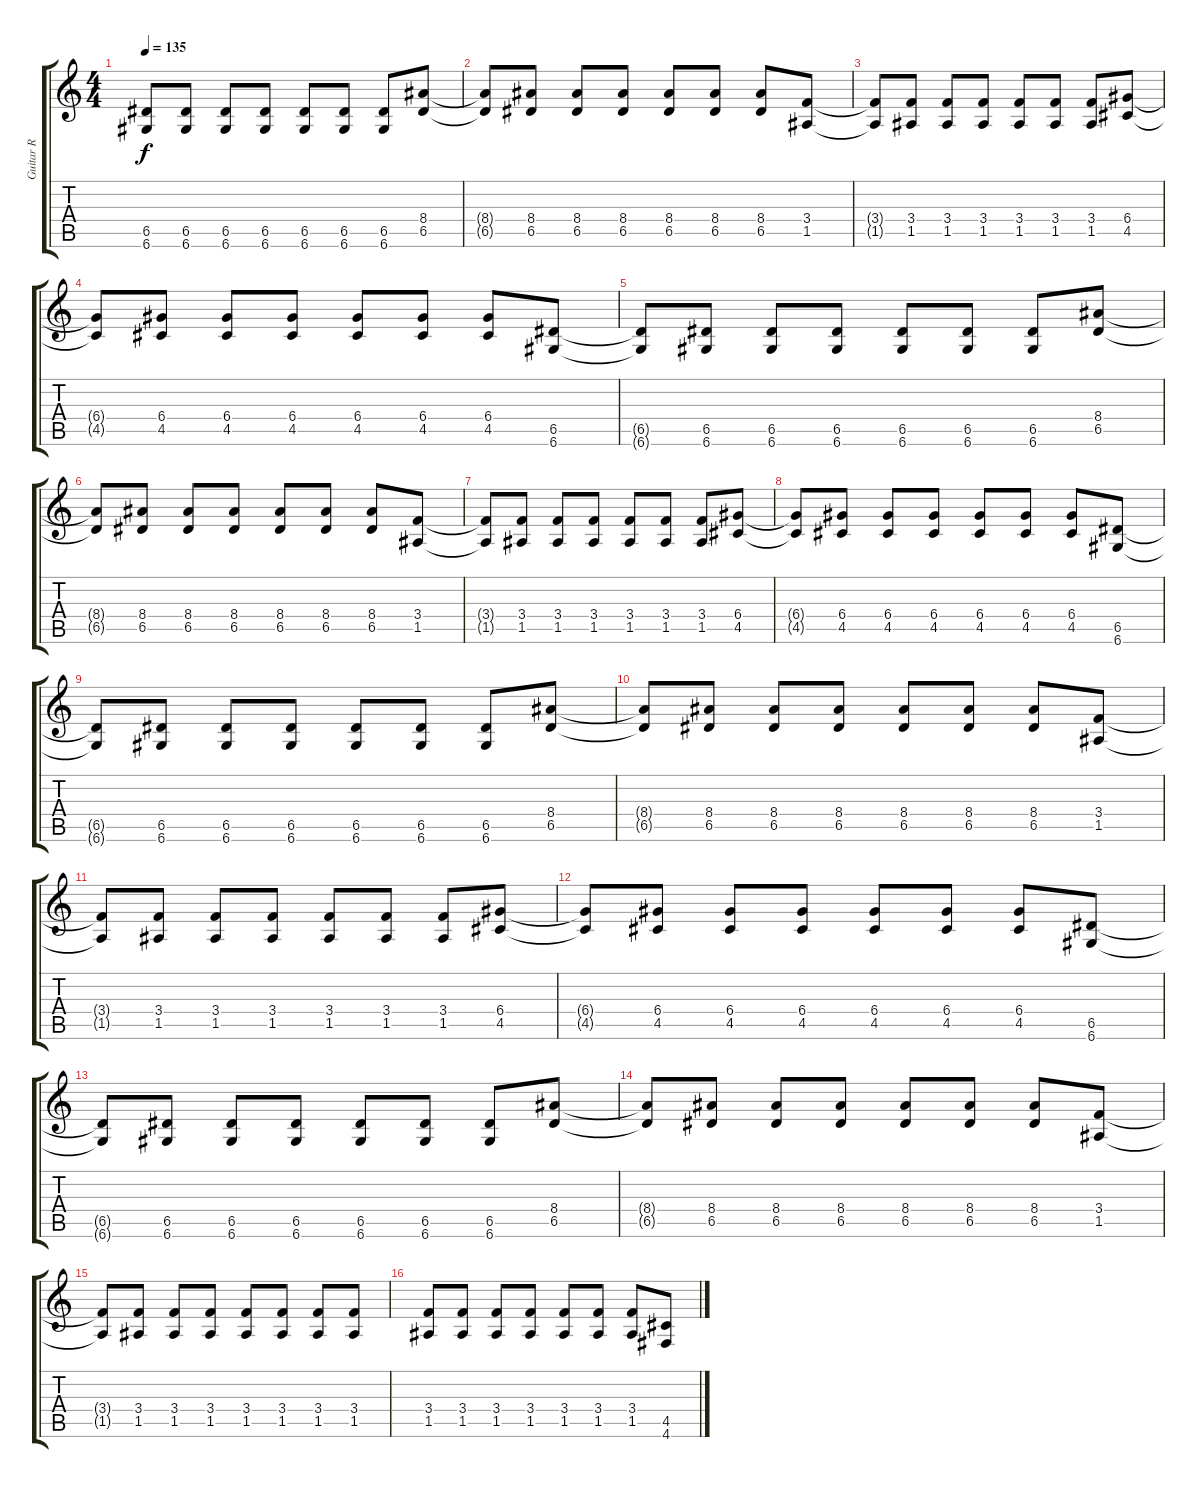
\track ("Guitar R" "Guitar R") {instrument overdrivenguitar}
\staff {score tabs}
\tuning (E4 B3 G3 D3 A2 D2) {hide}
\ts (4 4)
\tempo 135
\clef g2
\ks c
(6.5{t} 6.6{t}).8{dy f} (6.5 6.6).8 (6.5 6.6).8 (6.5 6.6).8 (6.5 6.6).8 (6.5 6.6).8 (6.5 6.6).8 (8.4 6.5).8 |
(8.4{t} 6.5{t}).8 (8.4 6.5).8 (8.4 6.5).8 (8.4 6.5).8 (8.4 6.5).8 (8.4 6.5).8 (8.4 6.5).8 (3.4 1.5).8 |
(3.4{t} 1.5{t}).8 (3.4 1.5).8 (3.4 1.5).8 (3.4 1.5).8 (3.4 1.5).8 (3.4 1.5).8 (3.4 1.5).8 (6.4 4.5).8 |
(6.4{t} 4.5{t}).8 (6.4 4.5).8 (6.4 4.5).8 (6.4 4.5).8 (6.4 4.5).8 (6.4 4.5).8 (6.4 4.5).8 (6.5 6.6).8 |
(6.5{t} 6.6{t}).8 (6.5 6.6).8 (6.5 6.6).8 (6.5 6.6).8 (6.5 6.6).8 (6.5 6.6).8 (6.5 6.6).8 (8.4 6.5).8 |
(8.4{t} 6.5{t}).8 (8.4 6.5).8 (8.4 6.5).8 (8.4 6.5).8 (8.4 6.5).8 (8.4 6.5).8 (8.4 6.5).8 (3.4 1.5).8 |
(3.4{t} 1.5{t}).8 (3.4 1.5).8 (3.4 1.5).8 (3.4 1.5).8 (3.4 1.5).8 (3.4 1.5).8 (3.4 1.5).8 (6.4 4.5).8 |
(6.4{t} 4.5{t}).8 (6.4 4.5).8 (6.4 4.5).8 (6.4 4.5).8 (6.4 4.5).8 (6.4 4.5).8 (6.4 4.5).8 (6.5 6.6).8 |
(6.5{t} 6.6{t}).8 (6.5 6.6).8 (6.5 6.6).8 (6.5 6.6).8 (6.5 6.6).8 (6.5 6.6).8 (6.5 6.6).8 (8.4 6.5).8 |
(8.4{t} 6.5{t}).8 (8.4 6.5).8 (8.4 6.5).8 (8.4 6.5).8 (8.4 6.5).8 (8.4 6.5).8 (8.4 6.5).8 (3.4 1.5).8 |
(3.4{t} 1.5{t}).8 (3.4 1.5).8 (3.4 1.5).8 (3.4 1.5).8 (3.4 1.5).8 (3.4 1.5).8 (3.4 1.5).8 (6.4 4.5).8 |
(6.4{t} 4.5{t}).8 (6.4 4.5).8 (6.4 4.5).8 (6.4 4.5).8 (6.4 4.5).8 (6.4 4.5).8 (6.4 4.5).8 (6.5 6.6).8 |
(6.5{t} 6.6{t}).8 (6.5 6.6).8 (6.5 6.6).8 (6.5 6.6).8 (6.5 6.6).8 (6.5 6.6).8 (6.5 6.6).8 (8.4 6.5).8 |
(8.4{t} 6.5{t}).8 (8.4 6.5).8 (8.4 6.5).8 (8.4 6.5).8 (8.4 6.5).8 (8.4 6.5).8 (8.4 6.5).8 (3.4 1.5).8 |
(3.4{t} 1.5{t}).8 (3.4 1.5).8 (3.4 1.5).8 (3.4 1.5).8 (3.4 1.5).8 (3.4 1.5).8 (3.4 1.5).8 (3.4 1.5).8 |
(3.4 1.5).8 (3.4 1.5).8 (3.4 1.5).8 (3.4 1.5).8 (3.4 1.5).8 (3.4 1.5).8 (3.4 1.5).8 (4.5 4.6).8
